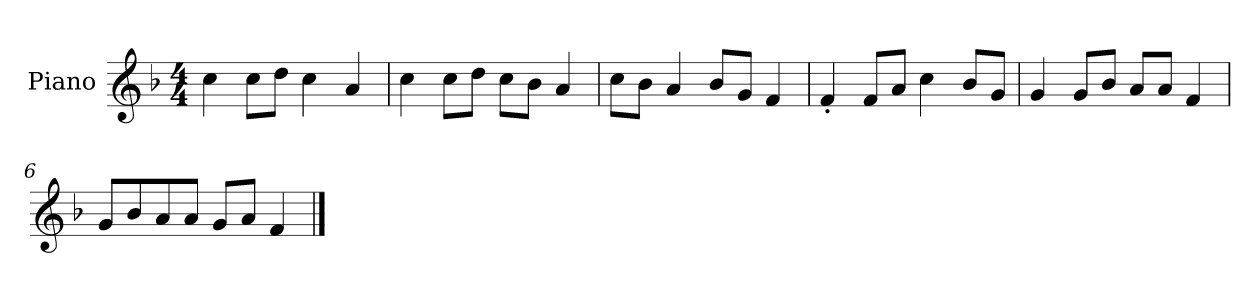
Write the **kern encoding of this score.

**kern
*part1
*staff1
*I"Piano
*I'P-no
*clefG2
*k[b-]
*M4/4
*MM90
=1
4cc\
8cc\L
8dd\J
4cc\
4a/
=2
4cc\
8cc\L
8dd\J
8cc\L
8b-\J
4a/
=3
8cc\L
8b-\J
4a/
8b-/L
8g/J
4f/
=4
4f'/
8f/L
8a/J
4cc\
8b-/L
8g/J
=5
4g/
8g/L
8b-/J
8a/L
8a/J
4f/
=6
8g/L
8b-/
8a/
8a/J
8g/L
8a/J
4f/
==
*-
